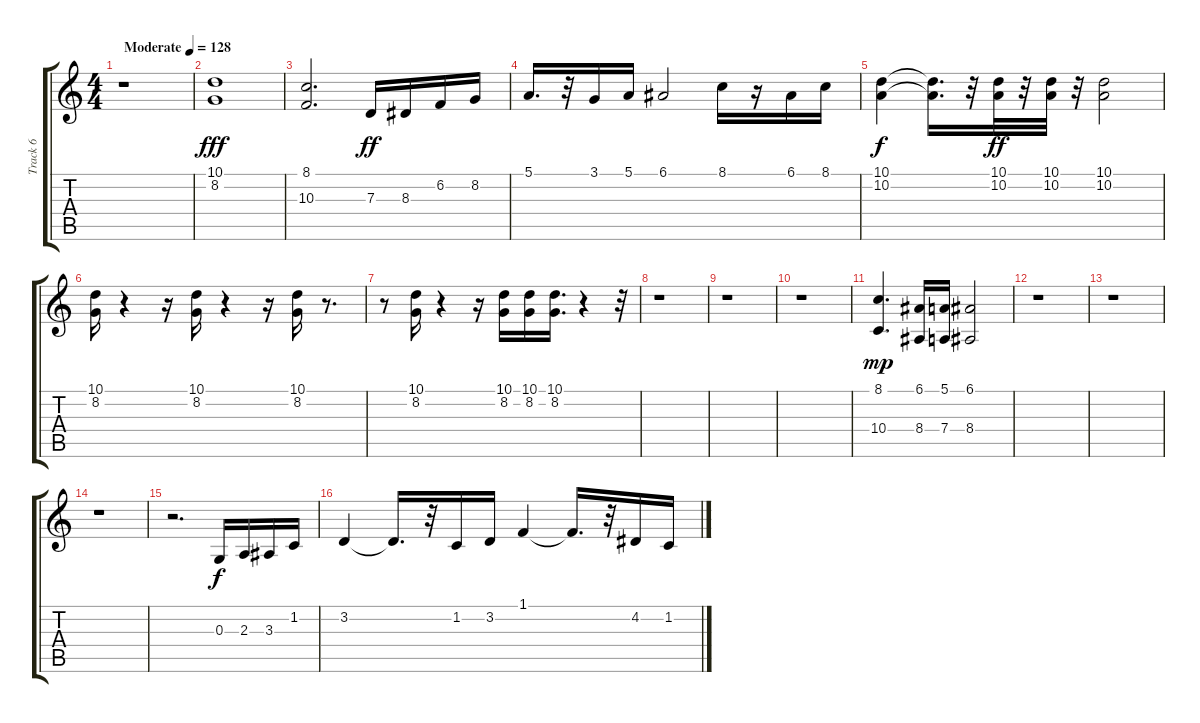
\track ("Track 6" "Track 6") {instrument altosax}
\staff {score tabs}
\tuning (E4 B3 G3 D3 A2 E2) {hide}
\ts (4 4)
\tempo (128 "Moderate")
\clef g2
\ks c
r.1{dy fff instrument altosax} |
(10.1 8.2).1 |
(8.1 10.3).2{d} 7.3.16{dy ff} 8.3.16 6.2.16 8.2.16 |
5.1.16{d} r.32 3.1.16 5.1.16 6.1.2 8.1.16 r.16 6.1.16 8.1.16 |
(10.1 10.2).4{dy f} (10.1{t} 10.2{t}).16{d} r.32 (10.1 10.2).32{dy ff} r.32 (10.1 10.2).32 r.32 (10.1 10.2).2 |
(10.1 8.2).16 r.4 r.16 (10.1 8.2).16 r.4 r.16 (10.1 8.2).16 r.8{d} |
r.8 (10.1 8.2).16 r.4 r.16 (10.1 8.2).16 (10.1 8.2).16 (10.1 8.2).16{d} r.4 r.32 |
r.1 |
r.1 |
r.1 |
(8.1 10.4).4{d dy mp} (6.1 8.4).16 (5.1 7.4).16 (6.1 8.4).2 |
r.1 |
r.1 |
r.1 |
r.2{d} 0.3.16{dy f} 2.3.16{instrument altosax} 3.3.16 1.2.16 |
3.2.4 3.2{t}.16{d} r.32 1.2.16 3.2.16 1.1.4 1.1{t}.16{d} r.32 4.2.16 1.2.16
